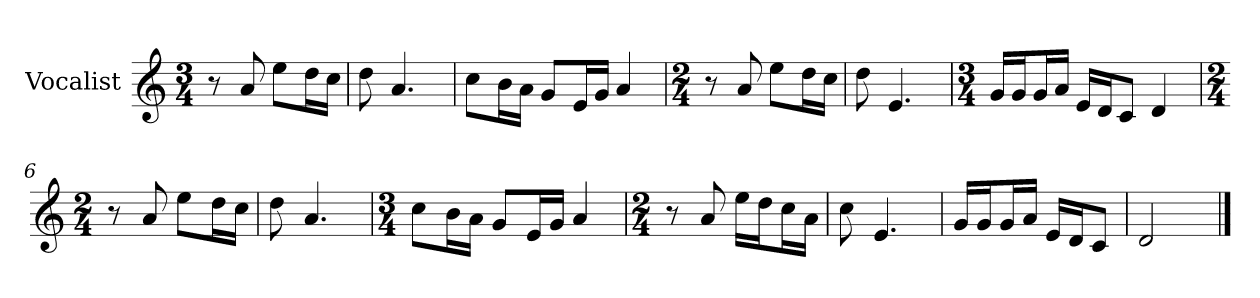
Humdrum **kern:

**kern
*part1
*staff1
*I"Vocalist
*k[]
*C:
*M3/4
=
8r
8a
8eeL
16ddL
16ccJJ
=1
8dd
4.a
=2
8ccL
16bL
16aJJ
8gL
16eL
16gJJ
4a
=3
*M2/4
8r
8a
8eeL
16ddL
16ccJJ
=4
8dd
4.e
=5
*M3/4
16gLL
16gJ
16gL
16aJJ
16eLL
16dJ
8cJ
4d
=6
*M2/4
8r
8a
8eeL
16ddL
16ccJJ
=7
8dd
4.a
=8
*M3/4
8ccL
16bL
16aJJ
8gL
16eL
16gJJ
4a
=9
*M2/4
8r
8a
16eeLL
16ddJ
16ccL
16aJJ
=10
8cc
4.e
=11
16gLL
16gJ
16gL
16aJJ
16eLL
16dJ
8cJ
=12
2d
==
*-
